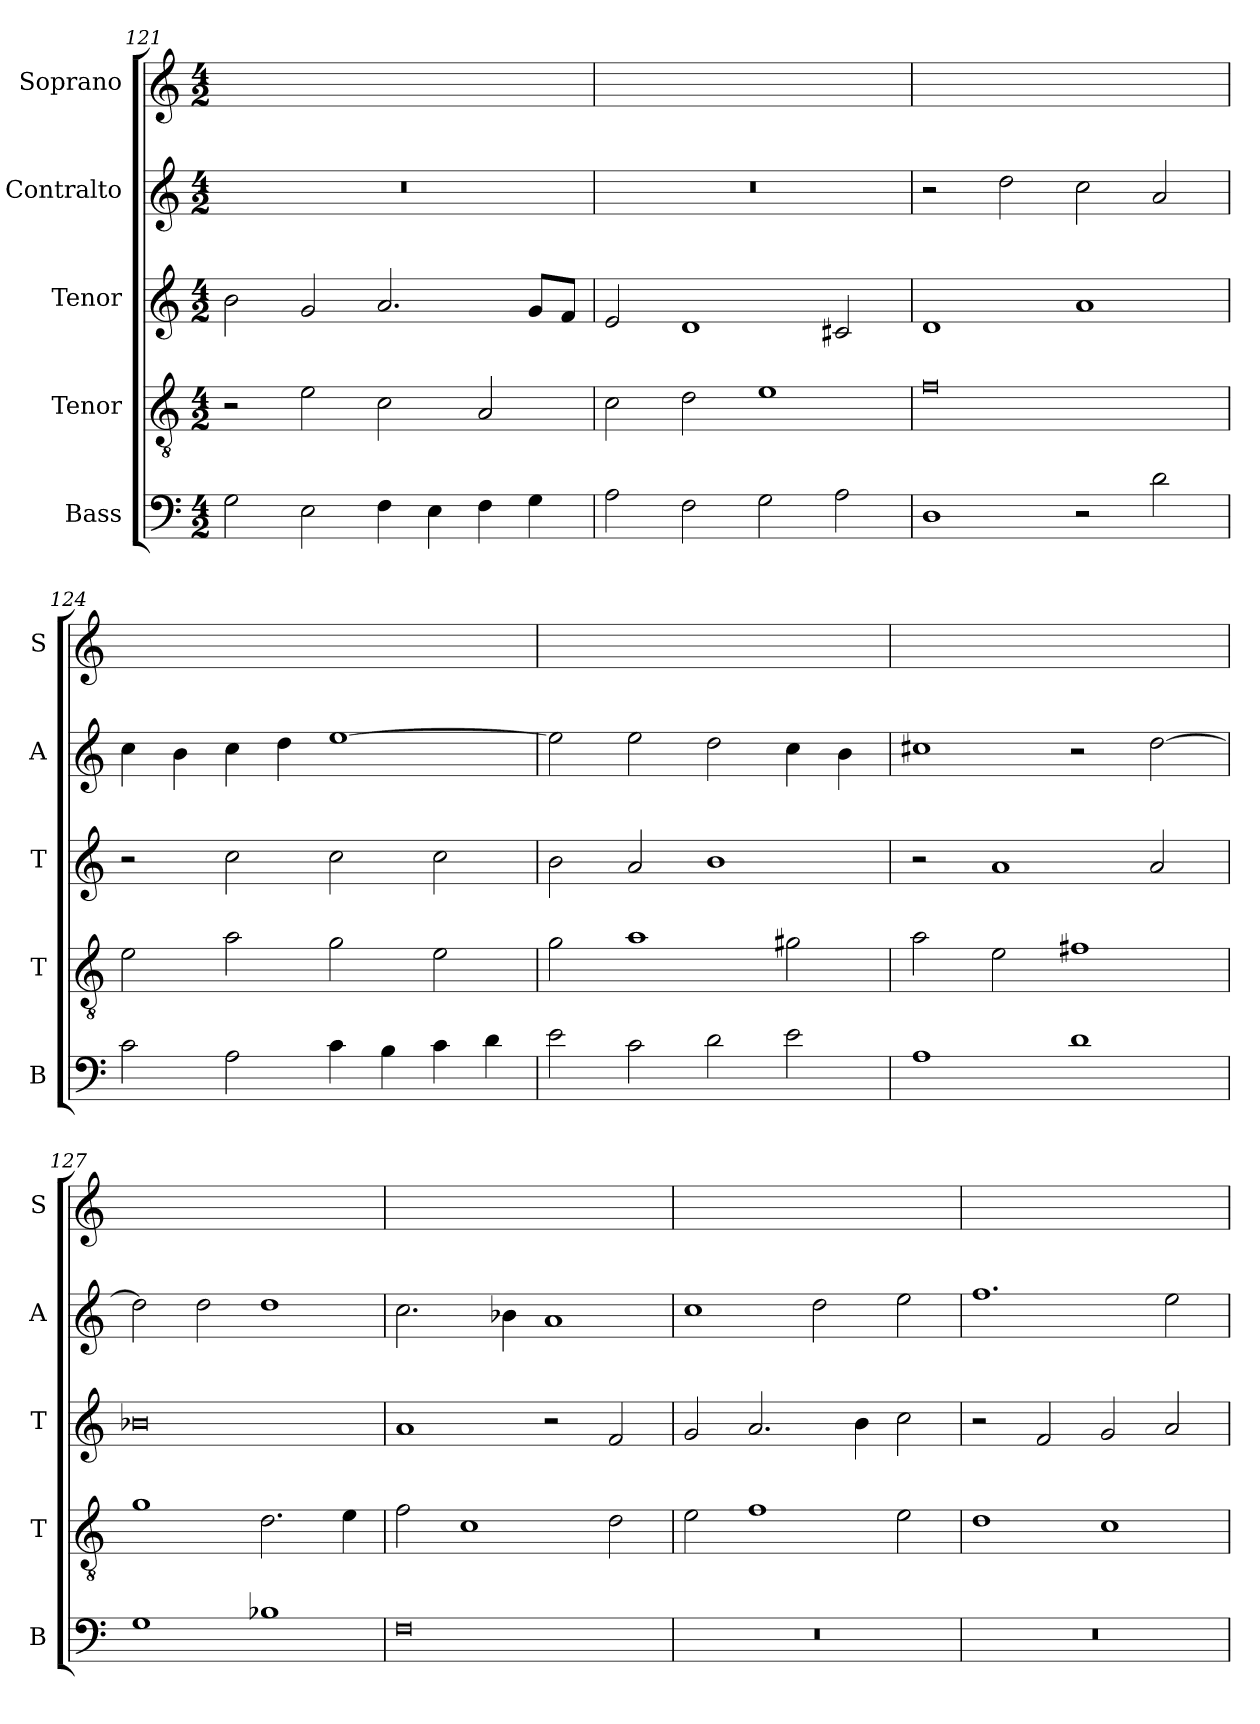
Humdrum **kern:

**kern	**kern	**kern	**kern	**kern
*part5	*part4	*part3	*part2	*part1
*staff5	*staff4	*staff3	*staff2	*staff1
*I"Bass	*I"Tenor	*I"Tenor	*I"Contralto	*I"Soprano
*I'B	*I'T	*I'T	*I'A	*I'S
*clefF4	*clefGv2	*clefG2	*clefG2	*clefG2
*k[]	*k[]	*k[]	*k[]	*k[]
*D:dor	*D:dor	*D:dor	*D:dor	*D:dor
*M4/2	*M4/2	*M4/2	*M4/2	*M4/2
=121	=121	=121	=121	=121
2G	2r	2b	0r	0ryy
2E	2e	2g	.	.
4F	2c	2.a	.	.
4E	.	.	.	.
4F	2A	.	.	.
4G	.	8g/L	.	.
.	.	8f/J	.	.
=122	=122	=122	=122	=122
2A	2c	2e	0r	0ryy
2F	2d	1d	.	.
2G	1e	.	.	.
2A	.	2c#X	.	.
=123	=123	=123	=123	=123
1D	0f	1d	2r	0ryy
.	.	.	2dd	.
2r	.	1a	2cc	.
2d	.	.	2a	.
=124	=124	=124	=124	=124
2c	2e	2r	4cc	0ryy
.	.	.	4b	.
2A	2a	2cc	4cc	.
.	.	.	4dd	.
4c	2g	2cc	[1ee	.
4B	.	.	.	.
4c	2e	2cc	.	.
4d	.	.	.	.
=125	=125	=125	=125	=125
2e	2g	2b	2ee]	0ryy
2c	1a	2a	2ee	.
2d	.	1b	2dd	.
2e	2g#X	.	4cc	.
.	.	.	4b	.
=126	=126	=126	=126	=126
1A	2a	2r	1cc#X	0ryy
.	2e	1a	.	.
1d	1f#X	.	2r	.
.	.	2a	[2dd	.
=127	=127	=127	=127	=127
1G	1g	0b-X	2dd]	0ryy
.	.	.	2dd	.
1B-X	2.d	.	1dd	.
.	4e	.	.	.
=128	=128	=128	=128	=128
0F	2f	1a	2.cc	0ryy
.	1c	.	.	.
.	.	.	4b-X	.
.	.	2r	1a	.
.	2d	2f	.	.
=129	=129	=129	=129	=129
0r	2e	2g	1cc	0ryy
.	1f	2.a	.	.
.	.	.	2dd	.
.	.	4b	.	.
.	2e	2cc	2ee	.
=130	=130	=130	=130	=130
0r	1d	2r	1.ff	0ryy
.	.	2f	.	.
.	1c	2g	.	.
.	.	2a	2ee	.
=	=	=	=	=
*-	*-	*-	*-	*-
